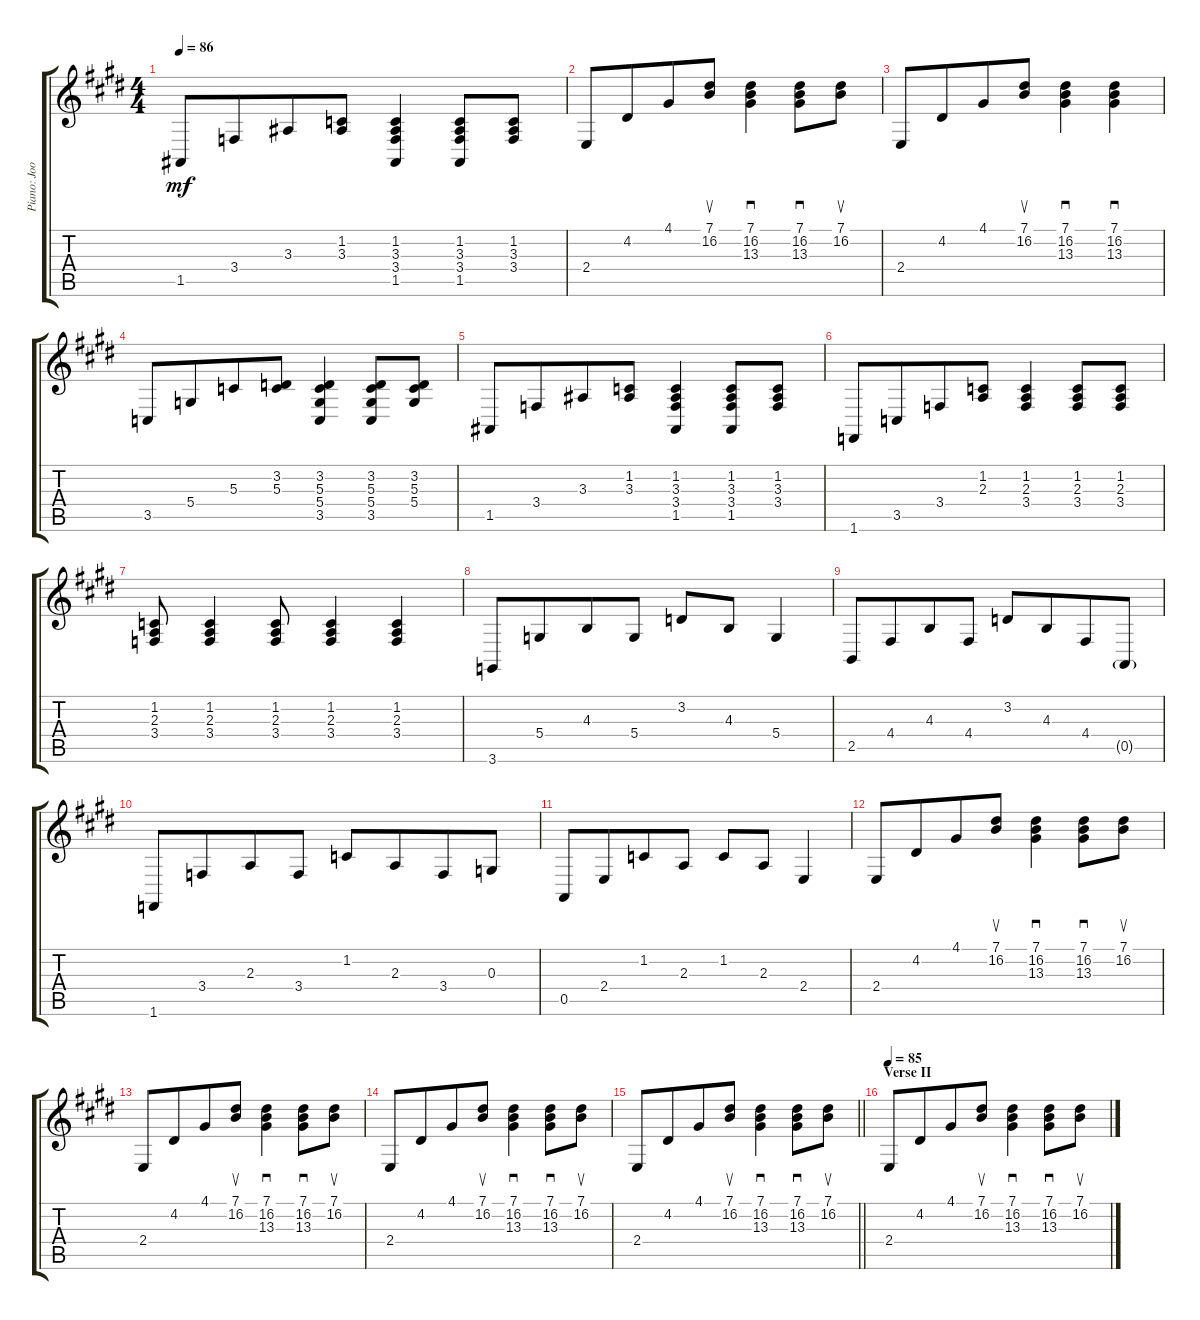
\track ("Piano: Jools" "Piano: Joo") {instrument acousticgrandpiano}
\staff {score tabs}
\tuning (E4 B3 G3 D3 A2 E2) {hide}
\ts (4 4)
\tempo 86
\clef g2
\ks e
1.5.8{dy mf} 3.4.8{beam merge} 3.3.8 (1.2 3.3).8 (1.2 3.3 3.4 1.5).4 (1.2 3.3 3.4 1.5).8 (1.2 3.3 3.4).8 |
2.4.8 4.2.8{beam merge} 4.1.8 (7.1 16.2).8{su} (7.1 16.2 13.3).4{sd} (7.1 16.2 13.3).8{sd} (7.1 16.2).8{su} |
2.4.8 4.2.8{beam merge} 4.1.8 (7.1 16.2).8{su} (7.1 16.2 13.3).4{sd} (7.1 16.2 13.3).4{sd} |
3.5.8 5.4.8{beam merge} 5.3.8 (3.2 5.3).8 (3.2 5.3 5.4 3.5).4 (3.2 5.3 5.4 3.5).8 (3.2 5.3 5.4).8 |
1.5.8 3.4.8{beam merge} 3.3.8 (1.2 3.3).8 (1.2 3.3 3.4 1.5).4 (1.2 3.3 3.4 1.5).8 (1.2 3.3 3.4).8 |
1.6.8 3.5.8{beam merge} 3.4.8 (1.2 2.3).8 (1.2 2.3 3.4).4 (1.2 2.3 3.4).8 (1.2 2.3 3.4).8 |
(1.2 2.3 3.4).8 (1.2 2.3 3.4).4 (1.2 2.3 3.4).8 (1.2 2.3 3.4).4 (1.2 2.3 3.4).4 |
3.6.8 5.4.8{beam merge} 4.3.8 5.4.8 3.2.8 4.3.8 5.4.4 |
2.5.8 4.4.8{beam merge} 4.3.8 4.4.8 3.2.8 4.3.8{beam merge} 4.4.8 0.5{g}.8 |
1.6.8 3.4.8{beam merge} 2.3.8 3.4.8 1.2.8 2.3.8{beam merge} 3.4.8 0.3.8 |
0.5.8 2.4.8{beam merge} 1.2.8 2.3.8 1.2.8 2.3.8{beam merge} 2.4.4 |
2.4.8 4.2.8{beam merge} 4.1.8 (7.1 16.2).8{su} (7.1 16.2 13.3).4{sd} (7.1 16.2 13.3).8{sd} (7.1 16.2).8{su} |
2.4.8 4.2.8{beam merge} 4.1.8 (7.1 16.2).8{su} (7.1 16.2 13.3).4{sd} (7.1 16.2 13.3).8{sd} (7.1 16.2).8{su} |
2.4.8 4.2.8{beam merge} 4.1.8 (7.1 16.2).8{su} (7.1 16.2 13.3).4{sd} (7.1 16.2 13.3).8{sd} (7.1 16.2).8{su} |
\barLineRight lightlight
2.4.8 4.2.8{beam merge} 4.1.8 (7.1 16.2).8{su} (7.1 16.2 13.3).4{sd} (7.1 16.2 13.3).8{sd} (7.1 16.2).8{su} |
\section ("" "Verse II")
\tempo 85
2.4.8 4.2.8{beam merge} 4.1.8 (7.1 16.2).8{su} (7.1 16.2 13.3).4{sd} (7.1 16.2 13.3).8{sd} (7.1 16.2).8{su}
